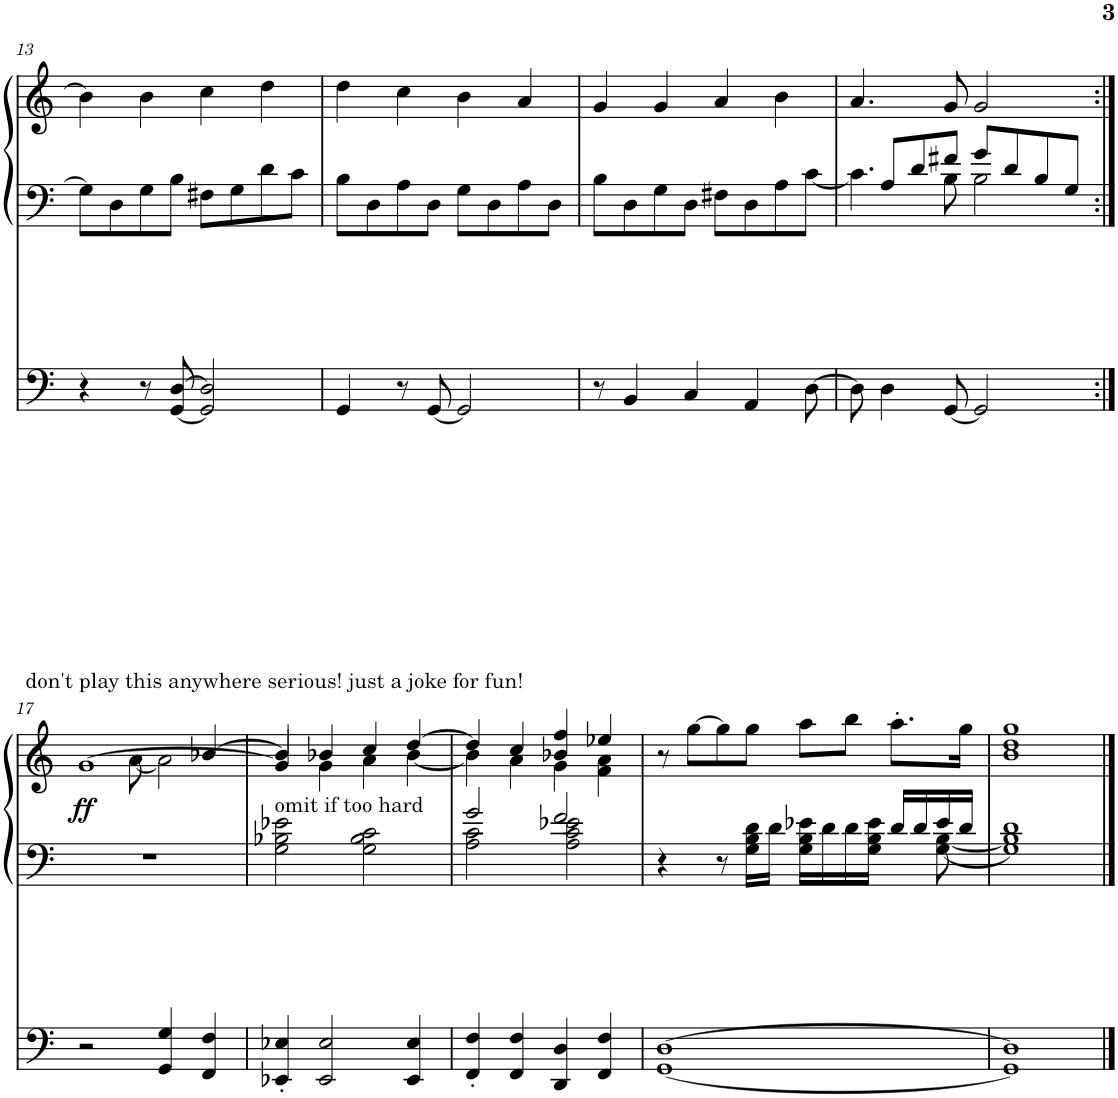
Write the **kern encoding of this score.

**kern	**kern	**kern	**dynam
*part1	*part1	*part1	*part1
*staff3	*staff2	*staff1	*staff1/2/3
*I"Organ	*	*	*
*I'Org.	*	*	*
!!LO:PB:g=z
*clefF4	*clefF4	*clefG2	*
*k[]	*k[]	*k[]	*
*M4/4	*M4/4	*M4/4	*
=13	=13	=13	=13
4r	8G\L]	4b\]	.
.	8D\	.	.
8r	8G\	4b\	.
[8GG/ [8D/	8B\J	.	.
2GG/] 2D/]	8F#X\L	4cc\	.
.	8G\	.	.
.	8d\	4dd\	.
.	8c\J	.	.
=14	=14	=14	=14
4GG/	8B\L	4dd\	.
.	8D\	.	.
8r	8A\	4cc\	.
[8GG/	8D\J	.	.
2GG/]	8G\L	4b\	.
.	8D\	.	.
.	8A\	4a/	.
.	8D\J	.	.
=15	=15	=15	=15
8r	8B\L	4g/	.
4BB/	8D\	.	.
.	8G\	4g/	.
4C/	8D\J	.	.
.	8F#X\L	4a/	.
4AA/	8D\	.	.
.	8A\	4b\	.
[8D\	[8c\J	.	.
=16	=16	=16	=16
*	*^	*	*
8D\]	4.c\]	8ryy	4.a/	.
4D\	.	8A/L	.	.
.	.	8d/	.	.
[8GG/	8B\	8f#X/J	8g/	.
2GG/]	2B\	8g/L	2g/	.
.	.	8d/	.	.
.	.	8B/	.	.
.	.	8G/J	.	.
!!LO:LB:g=z
=17:|!	=17:|!	=17:|!	=17:|!	=17:|!
*	*	*	*^	*
*	*	*	*	*^	*
!	!	!	!	!	!	!LO:DY:b
*	*v	*v	*	*	*	*
2r	1r	[1g	4.ryy	2.ryy	ff
.	.	.	[8a\	.	.
4GG/ 4G/	.	.	2a\]	.	.
4FF/ 4F/	.	.	.	[4b-X/	.
=18	=18	=18	=18	=18	=18
!	!	!LO:TX:a:t=don't play this anywhere serious! just a joke for fun!	!	!	!
!	!LO:TX:a:t=omit if too hard	!	!	!	!
4EE-X/' 4E-X/'	2G\ 2B-X\ 2e-X\	4g/]	4ryy	4b-/]	.
2EE-/ 2E-/	.	4b-X/	4g\	2.ryy	.
.	2G\ 2B-\ 2c\	4cc/	4a\	.	.
4EE-/ 4E-/	.	[4dd/	[4b-\	.	.
*	*	*	*v	*v	*
=19	=19	=19	=19	=19
*	*^	*	*	*
4FF/' 4F/'	2g/	2A\ 2c\	4dd/]	4b-\]	.
4FF/ 4F/	.	.	4cc/	4a\	.
4DD/ 4D/	2f/	2A\ 2c\ 2e-X\	4b-X/ 4ff/	4g\	.
4FF/ 4F/	.	.	4ee-X/	4f\ 4a\	.
*	*	*	*v	*v	*
=20	=20	=20	=20	=20
[1GG [1D	4r	2..ryy	8r	.
.	.	.	[8gg\L	.
.	8r	.	8gg\]	.
.	16G\ 16B\ 16d\LL	.	8gg\J	.
.	16d\JJ	.	.	.
.	16G\ 16B\ 16e-X\LL	.	8aa\L	.
.	16d\	.	.	.
.	16d\	.	8bb\J	.
.	16G\ 16B\ 16e-\JJ	.	.	.
.	16d/LL	.	8.aa'\L	.
.	16d/	.	.	.
.	16e-/	[8G\ [8B\	.	.
.	16d/JJ	.	16gg\Jk	.
=21	=21	=21	=21	=21
1GG] 1D]	1d	1G] 1B]	1b 1dd 1gg	.
*	*v	*v	*	*
==	==	==	==
*-	*-	*-	*-
